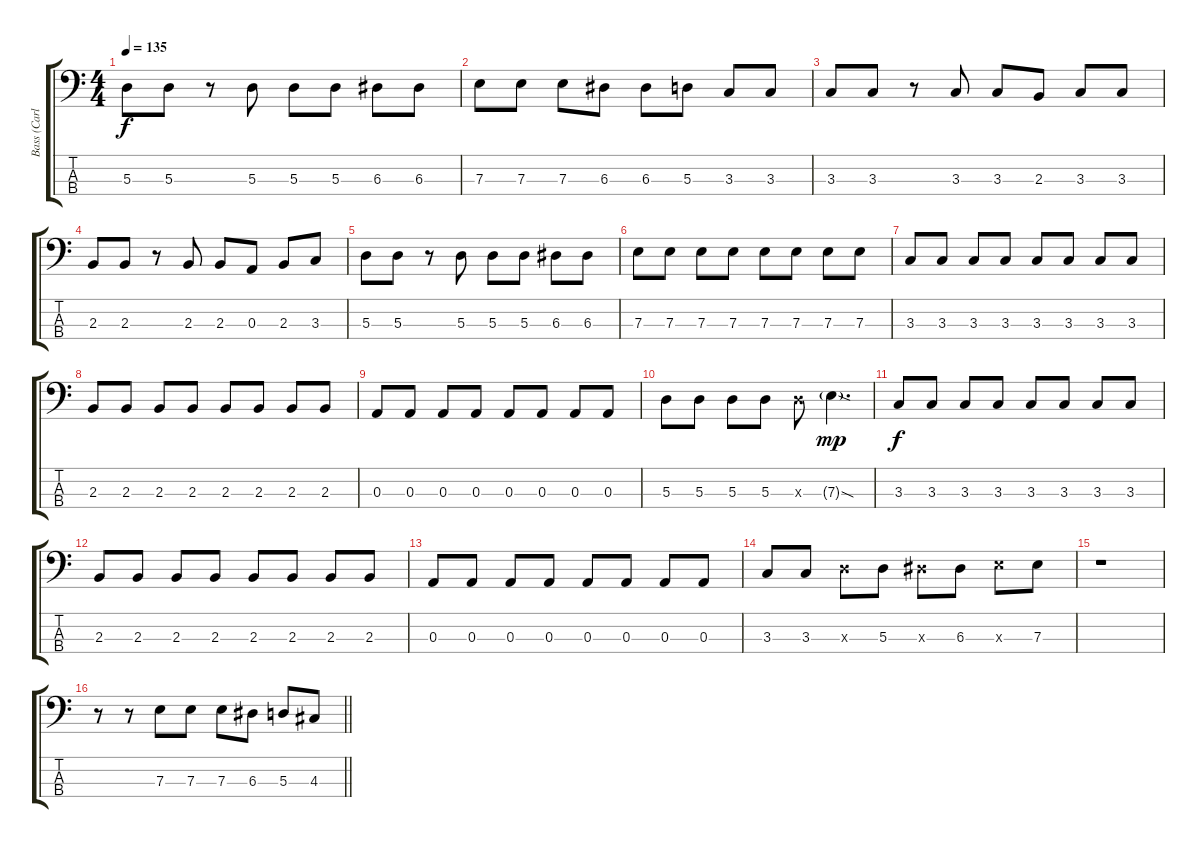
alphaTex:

\track ("Bass (Carlos Dengler)" "Bass (Carl") {instrument electricbasspick}
\staff {score tabs}
\tuning (G2 D2 A1 D1) {hide}
\ts (4 4)
\tempo 135
\clef f4
\ks c
5.3.8{dy f} 5.3.8 r.8 5.3.8 5.3.8 5.3.8 6.3.8 6.3.8 |
7.3.8 7.3.8 7.3.8 6.3.8 6.3.8 5.3.8 3.3.8 3.3.8 |
3.3.8 3.3.8 r.8 3.3.8 3.3.8 2.3.8 3.3.8 3.3.8 |
2.3.8 2.3.8 r.8 2.3.8 2.3.8 0.3.8 2.3.8 3.3.8 |
5.3.8 5.3.8 r.8 5.3.8 5.3.8 5.3.8 6.3.8 6.3.8 |
7.3.8 7.3.8 7.3.8 7.3.8 7.3.8 7.3.8 7.3.8 7.3.8 |
3.3.8 3.3.8 3.3.8 3.3.8 3.3.8 3.3.8 3.3.8 3.3.8 |
2.3.8 2.3.8 2.3.8 2.3.8 2.3.8 2.3.8 2.3.8 2.3.8 |
0.3.8 0.3.8 0.3.8 0.3.8 0.3.8 0.3.8 0.3.8 0.3.8 |
5.3.8 5.3.8 5.3.8 5.3.8 5.3{x}.8 7.3{sod g}.4{d dy mp} |
3.3.8{dy f} 3.3.8 3.3.8 3.3.8 3.3.8 3.3.8 3.3.8 3.3.8 |
2.3.8 2.3.8 2.3.8 2.3.8 2.3.8 2.3.8 2.3.8 2.3.8 |
0.3.8 0.3.8 0.3.8 0.3.8 0.3.8 0.3.8 0.3.8 0.3.8 |
3.3.8 3.3.8 5.3{x}.8 5.3.8 6.3{x}.8 6.3.8 7.3{x}.8 7.3.8 |
r.1 |
\barLineRight lightlight
r.8 r.8 7.3.8 7.3.8 7.3.8 6.3.8 5.3.8 4.3.8
